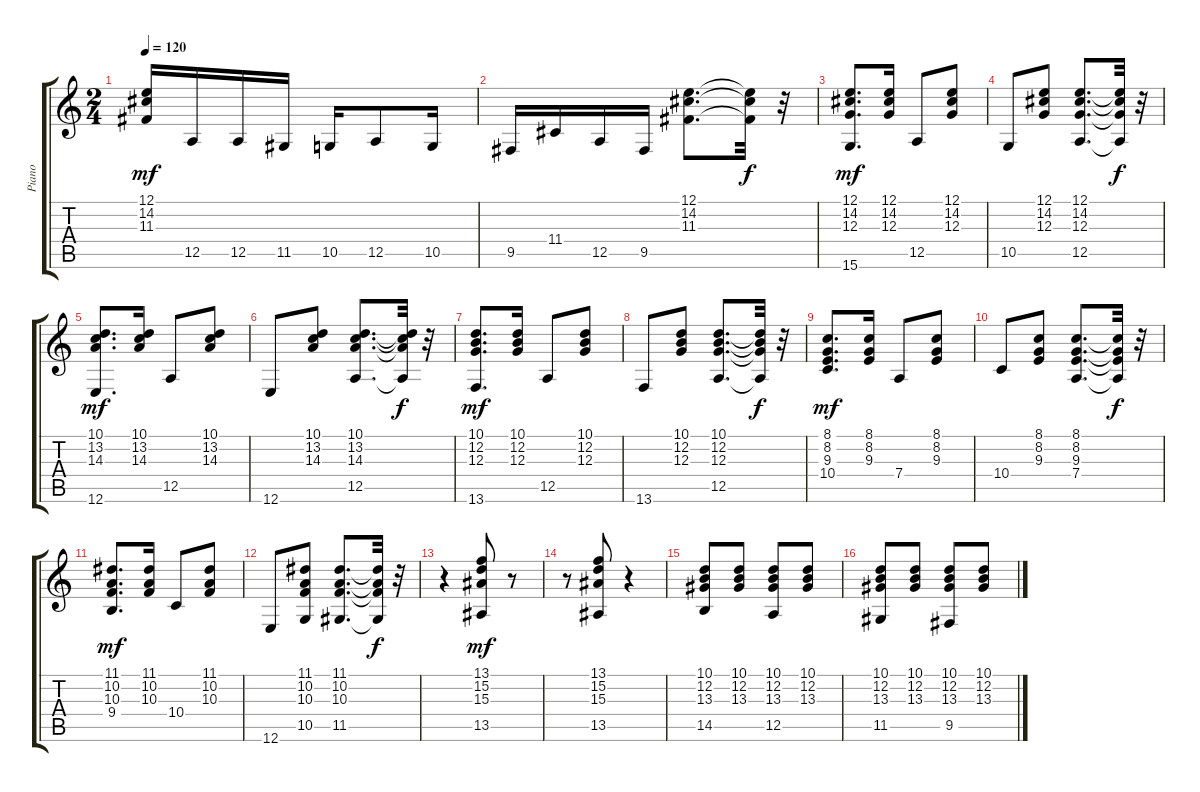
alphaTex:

\track ("Piano" "Piano") {instrument acousticgrandpiano}
\staff {score tabs}
\tuning (E4 B3 G3 D3 A2 E2) {hide}
\ts (2 4)
\tempo 120
\clef g2
\ks c
(12.1 14.2 11.3).16{dy mf} 12.5.16 12.5.16 11.5.16 10.5.16 12.5.8 10.5.16 |
9.5.16 11.4.16 12.5.16 9.5.16 (12.1 14.2 11.3).8{d} (12.1{t} 14.2{t} 11.3{t}).32{dy f} r.32 |
(12.1 14.2 12.3 15.6).8{d dy mf} (12.1 14.2 12.3).16 12.5.8 (12.1 14.2 12.3).8 |
10.5.8 (12.1 14.2 12.3).8 (12.1 14.2 12.3 12.5).8{d} (12.1{t} 14.2{t} 12.3{t} 12.5{t}).32{dy f} r.32 |
(10.1 13.2 14.3 12.6).8{d dy mf} (10.1 13.2 14.3).16 12.5.8 (10.1 13.2 14.3).8 |
12.6.8 (10.1 13.2 14.3).8 (10.1 13.2 14.3 12.5).8{d} (10.1{t} 13.2{t} 14.3{t} 12.5{t}).32{dy f} r.32 |
(10.1 12.2 12.3 13.6).8{d dy mf} (10.1 12.2 12.3).16 12.5.8 (10.1 12.2 12.3).8 |
13.6.8 (10.1 12.2 12.3).8 (10.1 12.2 12.3 12.5).8{d} (10.1{t} 12.2{t} 12.3{t} 12.5{t}).32{dy f} r.32 |
(8.1 8.2 9.3 10.4).8{d dy mf} (8.1 8.2 9.3).16 7.4.8 (8.1 8.2 9.3).8 |
10.4.8 (8.1 8.2 9.3).8 (8.1 8.2 9.3 7.4).8{d} (8.1{t} 8.2{t} 9.3{t} 7.4{t}).32{dy f} r.32 |
(11.1 10.2 10.3 9.4).8{d dy mf} (11.1 10.2 10.3).16 10.4.8 (11.1 10.2 10.3).8 |
12.6.8 (11.1 10.2 10.3 10.5).8 (11.1 10.2 10.3 11.5).8{d} (11.1{t} 10.2{t} 10.3{t} 11.5{t}).32{dy f} r.32 |
r.4 (13.1 15.2 15.3 13.5).8{dy mf} r.8 |
r.8 (13.1 15.2 15.3 13.5).8 r.4 |
(10.1 12.2 13.3 14.5).8 (10.1 12.2 13.3).8 (10.1 12.2 13.3 12.5).8 (10.1 12.2 13.3).8 |
(10.1 12.2 13.3 11.5).8 (10.1 12.2 13.3).8 (10.1 12.2 13.3 9.5).8 (10.1 12.2 13.3).8
